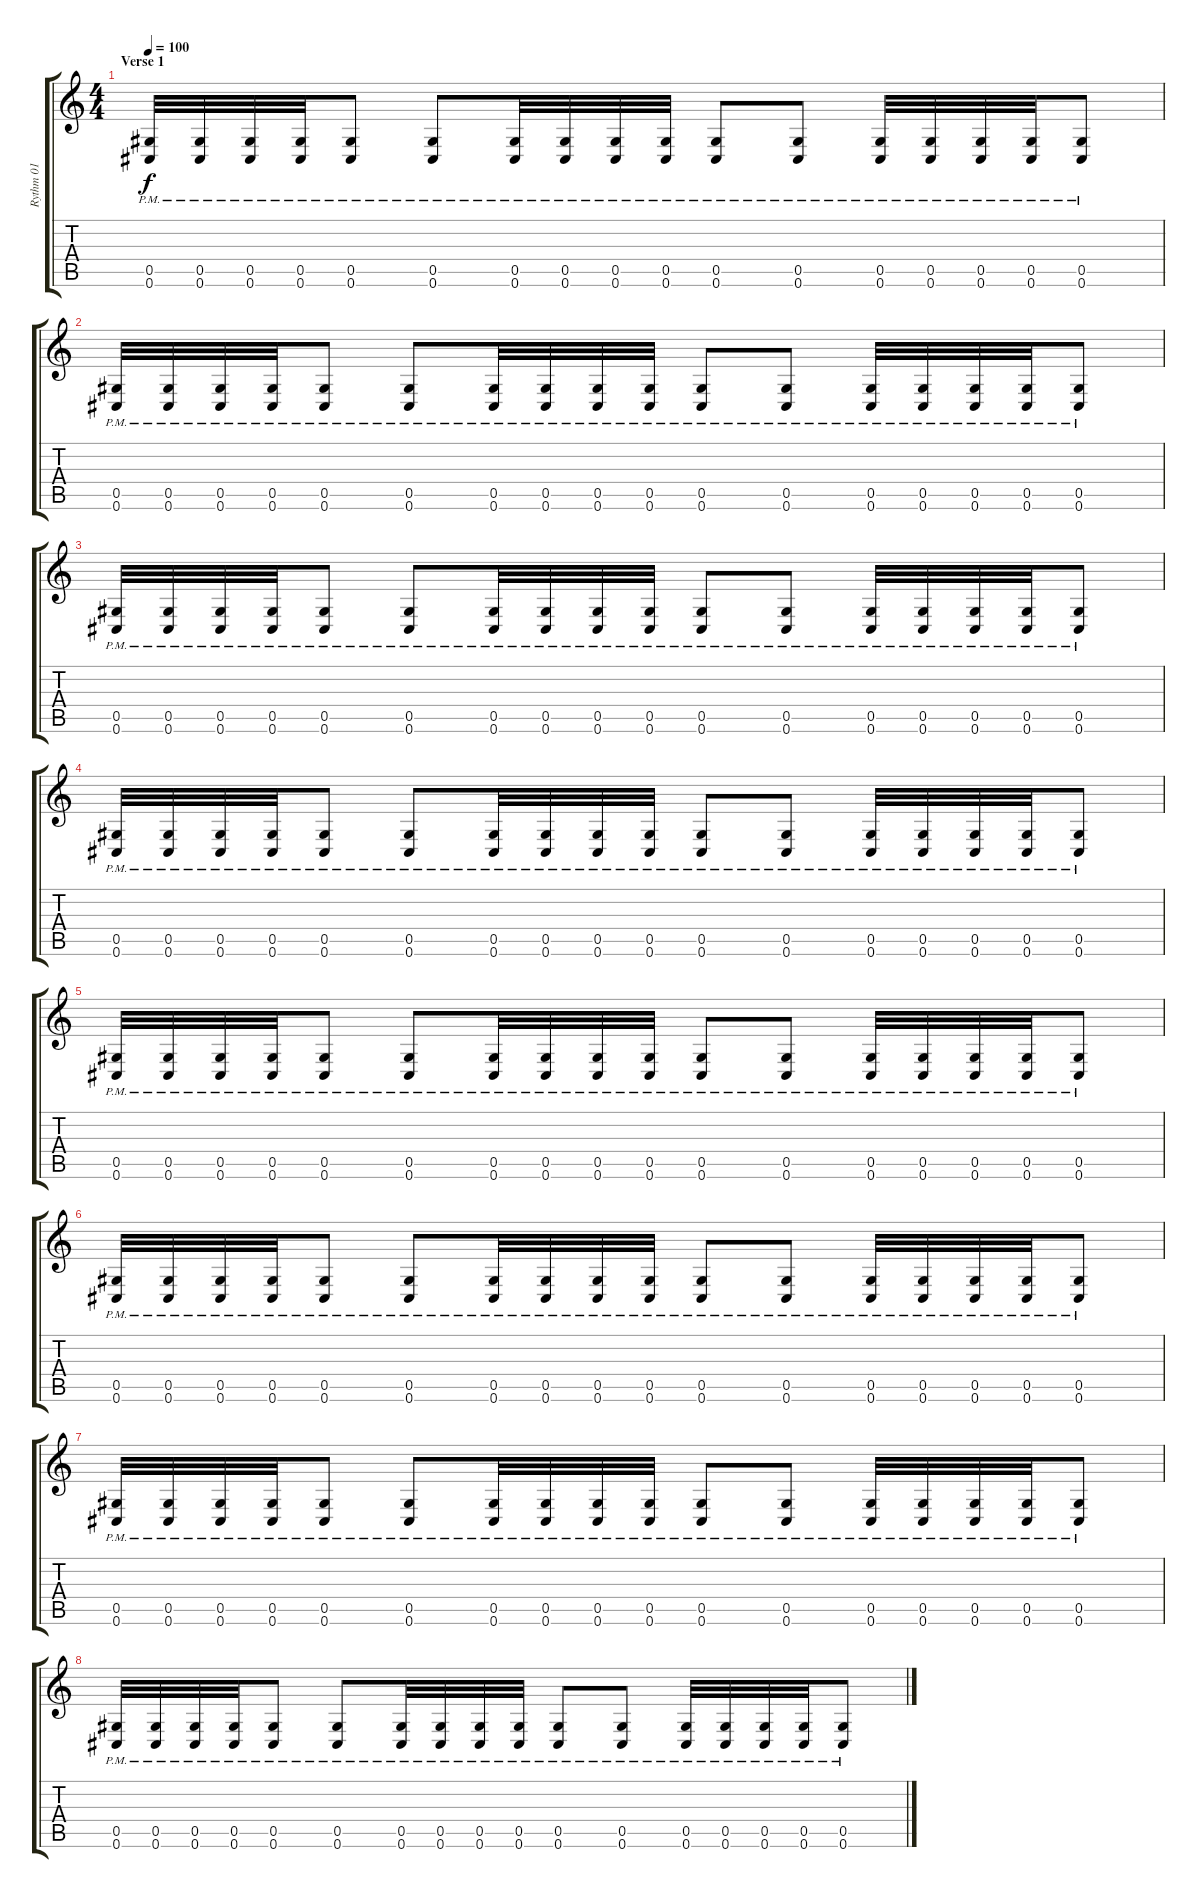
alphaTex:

\track ("Rythm 01" "Rythm 01") {instrument distortionguitar}
\staff {score tabs}
\tuning (Eb4 Bb3 Gb3 Db3 Ab2 Db2) {hide}
\ts (4 4)
\section ("" "Verse 1")
\tempo 100
\clef g2
\ks c
(0.5{pm} 0.6{pm}).32{dy f} (0.5{pm} 0.6{pm}).32 (0.5{pm} 0.6{pm}).32 (0.5{pm} 0.6{pm}).32 (0.5{pm} 0.6{pm}).8 (0.5{pm} 0.6{pm}).8 (0.5{pm} 0.6{pm}).32 (0.5{pm} 0.6{pm}).32 (0.5{pm} 0.6{pm}).32 (0.5{pm} 0.6{pm}).32 (0.5{pm} 0.6{pm}).8 (0.5{pm} 0.6{pm}).8 (0.5{pm} 0.6{pm}).32 (0.5{pm} 0.6{pm}).32 (0.5{pm} 0.6{pm}).32 (0.5{pm} 0.6{pm}).32 (0.5{pm} 0.6{pm}).8 |
(0.5{pm} 0.6{pm}).32 (0.5{pm} 0.6{pm}).32 (0.5{pm} 0.6{pm}).32 (0.5{pm} 0.6{pm}).32 (0.5{pm} 0.6{pm}).8 (0.5{pm} 0.6{pm}).8 (0.5{pm} 0.6{pm}).32 (0.5{pm} 0.6{pm}).32 (0.5{pm} 0.6{pm}).32 (0.5{pm} 0.6{pm}).32 (0.5{pm} 0.6{pm}).8 (0.5{pm} 0.6{pm}).8 (0.5{pm} 0.6{pm}).32 (0.5{pm} 0.6{pm}).32 (0.5{pm} 0.6{pm}).32 (0.5{pm} 0.6{pm}).32 (0.5{pm} 0.6{pm}).8 |
(0.5{pm} 0.6{pm}).32 (0.5{pm} 0.6{pm}).32 (0.5{pm} 0.6{pm}).32 (0.5{pm} 0.6{pm}).32 (0.5{pm} 0.6{pm}).8 (0.5{pm} 0.6{pm}).8 (0.5{pm} 0.6{pm}).32 (0.5{pm} 0.6{pm}).32 (0.5{pm} 0.6{pm}).32 (0.5{pm} 0.6{pm}).32 (0.5{pm} 0.6{pm}).8 (0.5{pm} 0.6{pm}).8 (0.5{pm} 0.6{pm}).32 (0.5{pm} 0.6{pm}).32 (0.5{pm} 0.6{pm}).32 (0.5{pm} 0.6{pm}).32 (0.5{pm} 0.6{pm}).8 |
(0.5{pm} 0.6{pm}).32 (0.5{pm} 0.6{pm}).32 (0.5{pm} 0.6{pm}).32 (0.5{pm} 0.6{pm}).32 (0.5{pm} 0.6{pm}).8 (0.5{pm} 0.6{pm}).8 (0.5{pm} 0.6{pm}).32 (0.5{pm} 0.6{pm}).32 (0.5{pm} 0.6{pm}).32 (0.5{pm} 0.6{pm}).32 (0.5{pm} 0.6{pm}).8 (0.5{pm} 0.6{pm}).8 (0.5{pm} 0.6{pm}).32 (0.5{pm} 0.6{pm}).32 (0.5{pm} 0.6{pm}).32 (0.5{pm} 0.6{pm}).32 (0.5{pm} 0.6{pm}).8 |
(0.5{pm} 0.6{pm}).32 (0.5{pm} 0.6{pm}).32 (0.5{pm} 0.6{pm}).32 (0.5{pm} 0.6{pm}).32 (0.5{pm} 0.6{pm}).8 (0.5{pm} 0.6{pm}).8 (0.5{pm} 0.6{pm}).32 (0.5{pm} 0.6{pm}).32 (0.5{pm} 0.6{pm}).32 (0.5{pm} 0.6{pm}).32 (0.5{pm} 0.6{pm}).8 (0.5{pm} 0.6{pm}).8 (0.5{pm} 0.6{pm}).32 (0.5{pm} 0.6{pm}).32 (0.5{pm} 0.6{pm}).32 (0.5{pm} 0.6{pm}).32 (0.5{pm} 0.6{pm}).8 |
(0.5{pm} 0.6{pm}).32 (0.5{pm} 0.6{pm}).32 (0.5{pm} 0.6{pm}).32 (0.5{pm} 0.6{pm}).32 (0.5{pm} 0.6{pm}).8 (0.5{pm} 0.6{pm}).8 (0.5{pm} 0.6{pm}).32 (0.5{pm} 0.6{pm}).32 (0.5{pm} 0.6{pm}).32 (0.5{pm} 0.6{pm}).32 (0.5{pm} 0.6{pm}).8 (0.5{pm} 0.6{pm}).8 (0.5{pm} 0.6{pm}).32 (0.5{pm} 0.6{pm}).32 (0.5{pm} 0.6{pm}).32 (0.5{pm} 0.6{pm}).32 (0.5{pm} 0.6{pm}).8 |
(0.5{pm} 0.6{pm}).32 (0.5{pm} 0.6{pm}).32 (0.5{pm} 0.6{pm}).32 (0.5{pm} 0.6{pm}).32 (0.5{pm} 0.6{pm}).8 (0.5{pm} 0.6{pm}).8 (0.5{pm} 0.6{pm}).32 (0.5{pm} 0.6{pm}).32 (0.5{pm} 0.6{pm}).32 (0.5{pm} 0.6{pm}).32 (0.5{pm} 0.6{pm}).8 (0.5{pm} 0.6{pm}).8 (0.5{pm} 0.6{pm}).32 (0.5{pm} 0.6{pm}).32 (0.5{pm} 0.6{pm}).32 (0.5{pm} 0.6{pm}).32 (0.5{pm} 0.6{pm}).8 |
(0.5{pm} 0.6{pm}).32 (0.5{pm} 0.6{pm}).32 (0.5{pm} 0.6{pm}).32 (0.5{pm} 0.6{pm}).32 (0.5{pm} 0.6{pm}).8 (0.5{pm} 0.6{pm}).8 (0.5{pm} 0.6{pm}).32 (0.5{pm} 0.6{pm}).32 (0.5{pm} 0.6{pm}).32 (0.5{pm} 0.6{pm}).32 (0.5{pm} 0.6{pm}).8 (0.5{pm} 0.6{pm}).8 (0.5{pm} 0.6{pm}).32 (0.5{pm} 0.6{pm}).32 (0.5{pm} 0.6{pm}).32 (0.5{pm} 0.6{pm}).32 (0.5{pm} 0.6{pm}).8
